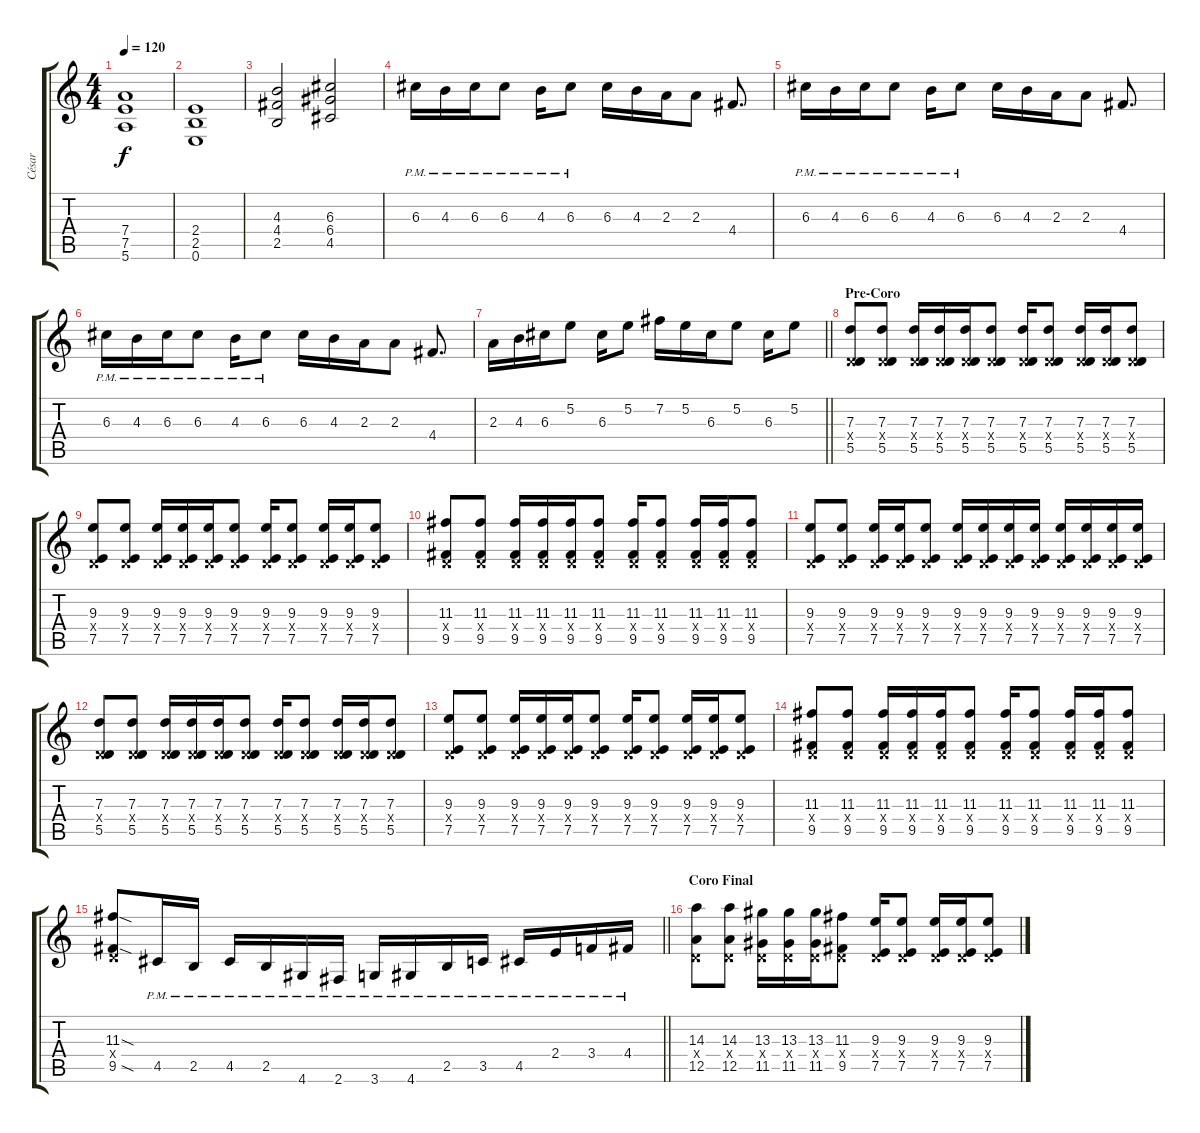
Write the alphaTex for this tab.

\track ("César" "César") {instrument distortionguitar}
\staff {score tabs}
\tuning (E4 B3 G3 D3 A2 E2) {hide}
\ts (4 4)
\tempo 120
\clef g2
\ks c
(7.4 7.5 5.6).1{dy f} |
(2.4 2.5 0.6).1 |
(4.3 4.4 2.5).2 (6.3 6.4 4.5).2 |
6.3{pm}.16 4.3{pm}.16 6.3{pm}.16 6.3{pm}.8 4.3{pm}.16 6.3{pm}.8 6.3.16 4.3.16 2.3.16 2.3.8 4.4.8{d} |
6.3{pm}.16 4.3{pm}.16 6.3{pm}.16 6.3{pm}.8 4.3{pm}.16 6.3{pm}.8 6.3.16 4.3.16 2.3.16 2.3.8 4.4.8{d} |
6.3{pm}.16 4.3{pm}.16 6.3{pm}.16 6.3{pm}.8 4.3{pm}.16 6.3{pm}.8 6.3.16 4.3.16 2.3.16 2.3.8 4.4.8{d} |
\barLineRight lightlight
2.3.16 4.3.16 6.3.16 5.2.8 6.3.16 5.2.8 7.2.16 5.2.16 6.3.16 5.2.8 6.3.16 5.2.8 |
\section ("" "Pre-Coro")
(7.3 0.4{x} 5.5).8 (7.3 0.4{x} 5.5).8 (7.3 0.4{x} 5.5).16 (7.3 0.4{x} 5.5).16 (7.3 0.4{x} 5.5).16 (7.3 0.4{x} 5.5).8 (7.3 0.4{x} 5.5).16 (7.3 0.4{x} 5.5).8 (7.3 0.4{x} 5.5).16 (7.3 0.4{x} 5.5).16 (7.3 0.4{x} 5.5).8 |
(9.3 0.4{x} 7.5).8 (9.3 0.4{x} 7.5).8 (9.3 0.4{x} 7.5).16 (9.3 0.4{x} 7.5).16 (9.3 0.4{x} 7.5).16 (9.3 0.4{x} 7.5).8 (9.3 0.4{x} 7.5).16 (9.3 0.4{x} 7.5).8 (9.3 0.4{x} 7.5).16 (9.3 0.4{x} 7.5).16 (9.3 0.4{x} 7.5).8 |
(11.3 0.4{x} 9.5).8 (11.3 0.4{x} 9.5).8 (11.3 0.4{x} 9.5).16 (11.3 0.4{x} 9.5).16 (11.3 0.4{x} 9.5).16 (11.3 0.4{x} 9.5).8 (11.3 0.4{x} 9.5).16 (11.3 0.4{x} 9.5).8 (11.3 0.4{x} 9.5).16 (11.3 0.4{x} 9.5).16 (11.3 0.4{x} 9.5).8 |
(9.3 0.4{x} 7.5).8 (9.3 0.4{x} 7.5).8 (9.3 0.4{x} 7.5).16 (9.3 0.4{x} 7.5).16 (9.3 0.4{x} 7.5).8 (9.3 0.4{x} 7.5).16 (9.3 0.4{x} 7.5).16 (9.3 0.4{x} 7.5).16 (9.3 0.4{x} 7.5).16 (9.3 0.4{x} 7.5).16 (9.3 0.4{x} 7.5).16 (9.3 0.4{x} 7.5).16 (9.3 0.4{x} 7.5).16 |
(7.3 0.4{x} 5.5).8 (7.3 0.4{x} 5.5).8 (7.3 0.4{x} 5.5).16 (7.3 0.4{x} 5.5).16 (7.3 0.4{x} 5.5).16 (7.3 0.4{x} 5.5).8 (7.3 0.4{x} 5.5).16 (7.3 0.4{x} 5.5).8 (7.3 0.4{x} 5.5).16 (7.3 0.4{x} 5.5).16 (7.3 0.4{x} 5.5).8 |
(9.3 0.4{x} 7.5).8 (9.3 0.4{x} 7.5).8 (9.3 0.4{x} 7.5).16 (9.3 0.4{x} 7.5).16 (9.3 0.4{x} 7.5).16 (9.3 0.4{x} 7.5).8 (9.3 0.4{x} 7.5).16 (9.3 0.4{x} 7.5).8 (9.3 0.4{x} 7.5).16 (9.3 0.4{x} 7.5).16 (9.3 0.4{x} 7.5).8 |
(11.3 0.4{x} 9.5).8 (11.3 0.4{x} 9.5).8 (11.3 0.4{x} 9.5).16 (11.3 0.4{x} 9.5).16 (11.3 0.4{x} 9.5).16 (11.3 0.4{x} 9.5).8 (11.3 0.4{x} 9.5).16 (11.3 0.4{x} 9.5).8 (11.3 0.4{x} 9.5).16 (11.3 0.4{x} 9.5).16 (11.3 0.4{x} 9.5).8 |
\barLineRight lightlight
(11.3{sod} 0.4{x} 9.5{sod}).8 4.5{pm}.16 2.5{pm}.16 4.5{pm}.16 2.5{pm}.16 4.6{pm}.16 2.6{pm}.16 3.6{pm}.16 4.6{pm}.16 2.5{pm}.16 3.5{pm}.16 4.5{pm}.16 2.4{pm}.16 3.4{pm}.16 4.4{pm}.16 |
\section ("" "Coro Final")
(14.3 0.4{x} 12.5).8 (14.3 0.4{x} 12.5).8 (13.3 0.4{x} 11.5).16 (13.3 0.4{x} 11.5).16 (13.3 0.4{x} 11.5).16 (11.3 0.4{x} 9.5).8 (9.3 0.4{x} 7.5).16 (9.3 0.4{x} 7.5).8 (9.3 0.4{x} 7.5).16 (9.3 0.4{x} 7.5).16 (9.3 0.4{x} 7.5).8
